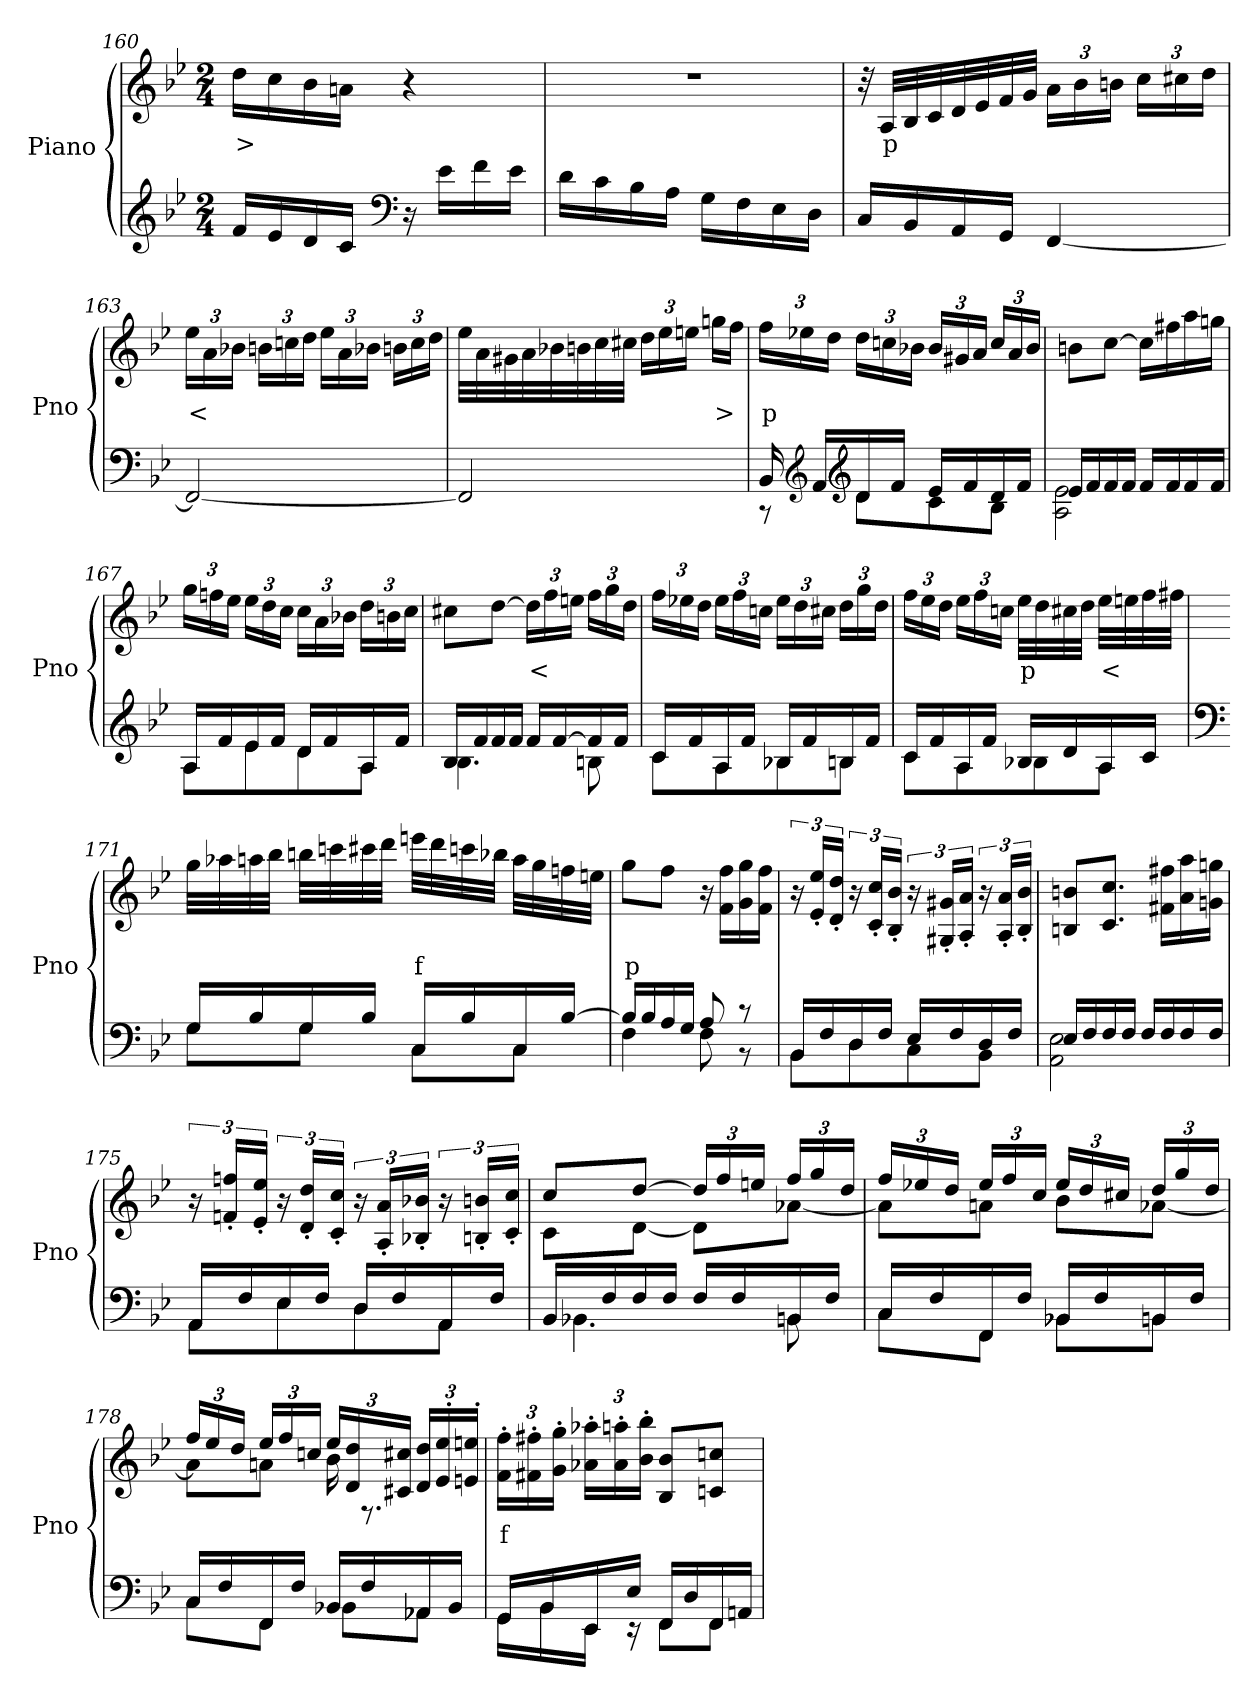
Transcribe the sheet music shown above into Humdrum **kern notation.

**kern	**kern	**text
*part2	*part1	*part1
*staff2	*staff1	*staff1
*I"Piano	*I"Piano	*
*I'Pno	*I'Pno	*
*clefG2	*clefG2	*
*k[b-e-]	*k[b-e-]	*
*B-:	*B-:	*
*M2/4	*M2/4	*
=160	=160	=160
!	!	!LO:LY:b
16f/LL	16dd\LL	>
16e-/	16cc\	.
16d/	16b-\	.
16c/JJ	16an\JJ	.
*clefF4	*	*
16r	4r	.
16e-\LL	.	.
16f\	.	.
16e-\JJ	.	.
=161	=161	=161
16d\LL	2r	.
16c\	.	.
16B-\	.	.
16A\JJ	.	.
16G\LL	.	.
16F\	.	.
16E-\	.	.
16D\JJ	.	.
=162	=162	=162
16C/LL	32r	.
!	!	!LO:LY:b
.	32A/LLL	p
16BB-/	32B-/	.
.	32c/	.
16AA/	32d/	.
.	32e-/	.
16GG/JJ	32f/	.
.	32g/JJJ	.
*	*Xbrackettup	*
[4FF/	24a\LL	.
.	24b-\	.
.	24bn\JJ	.
.	24cc\LL	.
.	24cc#X\	.
.	24dd\JJ	.
!!LO:PB:g=z
=163	=163	=163
!	!	!LO:LY:b
2FF/_	24ee-\LL	<
.	24a\	.
.	24b-X\JJ	.
.	24bn\LL	.
.	24ccn\	.
.	24dd\JJ	.
.	24ee-\LL	.
.	24a\	.
.	24b-X\JJ	.
.	24bn\LL	.
.	24cc\	.
.	24dd\JJ	.
=164	=164	=164
2FF/]	32ee-\LLL	.
.	32a\	.
.	32g#X\	.
.	32a\	.
.	32b-X\	.
.	32bn\	.
.	32cc\	.
.	32cc#X\JJJ	.
.	24dd\LL	.
.	24ee-\	.
.	24een\JJ	.
!	!	!LO:LY:b
.	16ggn\LL	>
.	16ff\JJ	.
=165	=165	=165
*^	*	*
!	!	!	!LO:LY:b
16BB-/	8r	24ff\LL	p
.	.	24ee-X\	.
*clefG2	*	*	*
16f/LL	.	.	.
.	.	24dd\JJ	.
*clefG2	*	*	*
16d/	8d\L	24dd\LL	.
.	.	24ccn\	.
16f/JJ	.	.	.
.	.	24b-X\JJ	.
16e-/LL	8c\	24b-/LL	.
.	.	24g#X/	.
16f/	.	.	.
.	.	24a/JJ	.
16d/	8B-\J	24cc/LL	.
.	.	24a/	.
16f/JJ	.	.	.
.	.	24b-/JJ	.
!!LO:LB:g=z
=166	=166	=166	=166
16e-/LL	2A\ 2e-\	8bn\L	.
16f/	.	.	.
16f/	.	[8cc\J	.
16f/JJ	.	.	.
16f/LL	.	16cc\LL]	.
16f/	.	16ff#X\	.
16f/	.	16aa\	.
16f/JJ	.	16ggn\JJ	.
=167	=167	=167	=167
16A/LL	8A\L	24gg\LL	.
.	.	24ffn\	.
16f/	.	.	.
.	.	24ee-\JJ	.
16e-/	8e-\	24ee-\LL	.
.	.	24dd\	.
16f/JJ	.	.	.
.	.	24cc\JJ	.
16d/LL	8d\	24cc\LL	.
.	.	24a\	.
16f/	.	.	.
.	.	24b-X\JJ	.
16A/	8A\J	24dd\LL	.
.	.	24bn\	.
16f/JJ	.	.	.
.	.	24cc\JJ	.
=168	=168	=168	=168
16B-/LL	4.B-\	8cc#X\L	.
16f/	.	.	.
16f/	.	[8dd\J	.
16f/JJ	.	.	.
!	!	!	!LO:LY:b
16f/LL	.	24dd\LL]	<
.	.	24ff\	.
[16f/	.	.	.
.	.	24een\JJ	.
16f/]	8Bn\	24ff\LL	.
.	.	24gg\	.
16f/JJ	.	.	.
.	.	24dd\JJ	.
=169	=169	=169	=169
16c/LL	8c\L	24ff\LL	.
.	.	24ee-X\	.
16f/	.	.	.
.	.	24dd\JJ	.
16A/	8A\	24ee-\LL	.
.	.	24ff\	.
16f/JJ	.	.	.
.	.	24ccn\JJ	.
16B-X/LL	8B-X\	24ee-\LL	.
.	.	24dd\	.
16f/	.	.	.
.	.	24cc#X\JJ	.
16Bn/	8B\J	24dd\LL	.
.	.	24gg\	.
16f/JJ	.	.	.
.	.	24dd\JJ	.
!!LO:LB:g=z
=170	=170	=170	=170
16c/LL	8c\L	24ff\LL	.
.	.	24ee-\	.
16f/	.	.	.
.	.	24dd\JJ	.
16A/	8A\	24ee-\LL	.
.	.	24ff\	.
16f/JJ	.	.	.
.	.	24ccn\JJ	.
!	!	!	!LO:LY:b
16B-X/LL	8B-\	32ee-\LLL	p
.	.	32dd\	.
16d/	.	32cc#X\	.
.	.	32dd\JJJ	.
!	!	!	!LO:LY:b
16A/	8A\J	32ee-\LLL	<
.	.	32een\	.
16c/JJ	.	32ff\	.
.	.	32ff#X\JJJ	.
=171	=171	=171	=171
*clefF4	*	*	*
16G/LL	8G\L	32gg\LLL	.
.	.	32aa-X\	.
16B-/	.	32aan\	.
.	.	32bb-\JJJ	.
16G/	8G\J	32bbn\LLL	.
.	.	32cccn\	.
16B-/JJ	.	32ccc#X\	.
.	.	32ddd\JJJ	.
!	!	!	!LO:LY:b
16C/LL	8C\L	32eeen\LLL	f
.	.	32ddd\	.
16B-/	.	32cccn\	.
.	.	32bb-X\JJJ	.
16C/	8C\J	32aa\LLL	.
.	.	32gg\	.
[16B-/JJ	.	32ffn\	.
.	.	32een\JJJ	.
=172	=172	=172	=172
!	!	!	!LO:LY:b
16B-/LL]	4F\	8gg\L	p
16B-/	.	.	.
16A/	.	8ff\J	.
16G/JJ	.	.	.
8A/	8F\	16r	.
.	.	16f\ 16ff\LL	.
8r	8r	16g\ 16gg\	.
.	.	16f\ 16ff\JJ	.
!!LO:LB:g=z
=173	=173	=173	=173
*	*	*brackettup	*
16BB-/LL	8BB-\L	24r	.
.	.	24e-/' 24ee-/'LL	.
16F/	.	.	.
.	.	24d/' 24dd/'JJ	.
16D/	8D\	24r	.
.	.	24c/' 24cc/'LL	.
16F/JJ	.	.	.
.	.	24B-/' 24b-/'JJ	.
16E-/LL	8C\	24r	.
.	.	24G#X/' 24g#X/'LL	.
16F/	.	.	.
.	.	24A/' 24a/'JJ	.
16D/	8BB-\J	24r	.
.	.	24A/' 24a/'LL	.
16F/JJ	.	.	.
.	.	24B-/' 24b-/'JJ	.
=174	=174	=174	=174
16E-/LL	2AA\ 2E-\	8Bn/ 8bn/L	.
16F/	.	.	.
16F/	.	8.c/ 8.cc/J	.
16F/JJ	.	.	.
16F/LL	.	.	.
16F/	.	16f#X\ 16ff#X\LL	.
16F/	.	16a\ 16aa\	.
16F/JJ	.	16gn\ 16ggn\JJ	.
=175	=175	=175	=175
16AA/LL	8AA\L	24r	.
.	.	24fn/' 24ffn/'LL	.
16F/	.	.	.
.	.	24e-/' 24ee-/'JJ	.
16E-/	8E-\	24r	.
.	.	24d/' 24dd/'LL	.
16F/JJ	.	.	.
.	.	24c/' 24cc/'JJ	.
16D/LL	8D\	24r	.
.	.	24A/' 24a/'LL	.
16F/	.	.	.
.	.	24B-X/' 24b-X/'JJ	.
16AA/	8AA\J	24r	.
.	.	24Bn/' 24bn/'LL	.
16F/JJ	.	.	.
.	.	24c/' 24cc/'JJ	.
=176	=176	=176	=176
*	*	*^	*
16BB-/LL	4.BB-X\	8cc/L	8c\L	.
16F/	.	.	.	.
16F/	.	[8dd/J	[8d\J	.
16F/JJ	.	.	.	.
*	*	*Xbrackettup	*	*
16F/LL	.	24dd/LL]	8d\L]	.
.	.	24ff/	.	.
16F/	.	.	.	.
.	.	24een/JJ	.	.
16BBn/	8BB\	24ff/LL	[8a-X\J	.
.	.	24gg/	.	.
16F/JJ	.	.	.	.
.	.	24dd/JJ	.	.
!!LO:LB:g=z	!!
=177	=177	=177	=177	=177
16C/LL	8C\L	24ff/LL	8a-\L]	.
.	.	24ee-X/	.	.
16F/	.	.	.	.
.	.	24dd/JJ	.	.
16FF/	8FF\J	24ee-/LL	8an\J	.
.	.	24ff/	.	.
16F/JJ	.	.	.	.
.	.	24cc/JJ	.	.
16BB-X/LL	8BB-X\L	24ee-/LL	8b-\L	.
.	.	24dd/	.	.
16F/	.	.	.	.
.	.	24cc#X/JJ	.	.
16BBn/	8BB\J	24dd/LL	[8a-X\J	.
.	.	24gg/	.	.
16F/JJ	.	.	.	.
.	.	24dd/JJ	.	.
=178	=178	=178	=178	=178
16C/LL	8C\L	24ff/LL	8a-\L]	.
.	.	24ee-/	.	.
16F/	.	.	.	.
.	.	24dd/JJ	.	.
16FF/	8FF\J	24ee-/LL	8an\J	.
.	.	24ff/	.	.
16F/JJ	.	.	.	.
.	.	24ccn/JJ	.	.
16BB-X/LL	8BB-\L	24ee-/LL	16b-\	.
.	.	24d/ 24dd/	.	.
16F/	.	.	8.r	.
.	.	24c#X/ 24cc#X/JJ	.	.
16AA-X/	8AA-\J	24d/ 24dd/LL	.	.
.	.	24e-/' 24ee-/'	.	.
16BB-/JJ	.	.	.	.
.	.	24en/' 24een/'JJ	.	.
*	*	*v	*v	*
=179	=179	=179	=179
!	!	!	!LO:LY:b
16GG/LL	16GG\LL	24f\' 24ff\'LL	f
.	.	24f#X\' 24ff#X\'	.
16BB-/	16BB-\	.	.
.	.	24g\' 24gg\'JJ	.
16EE-/	16EE-\JJ	24a-X\' 24aa-X\'LL	.
.	.	24a-\' 24aan\'	.
16E-/JJ	16r	.	.
.	.	24b-\' 24bb-\'JJ	.
16FF/LL	8FF\L	8B-/ 8b-/L	.
16D/	.	.	.
16FF/	8FF\J	8cn/ 8ccn/J	.
16AAn/JJ	.	.	.
*v	*v	*	*
=	=	=
*-	*-	*-
